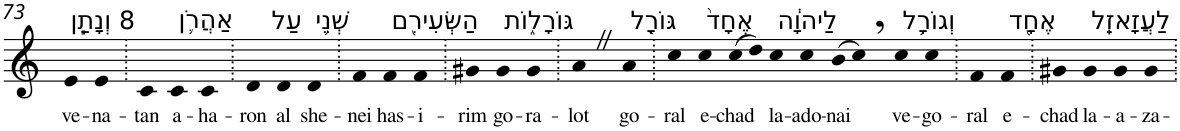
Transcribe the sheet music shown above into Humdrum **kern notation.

**kern	**text
*part1	*part1
*staff1	*staff1
*I"Piano	*
*I'Pno	*
!!LO:PB:g=z
*clefG2	*
*k[]	*
=73	=73
!LO:TX:a:t=8 וְנָתַ֧ן	!
!	!LO:LY:b
4e	ve-
!	!LO:LY:b
4e	-na-
=74.	=74.
!	!LO:LY:b
4c	-tan
!LO:TX:a:t=אַהֲרֹ֛ן	!
!	!LO:LY:b
4c	a-
!	!LO:LY:b
4c	-ha-
=75.	=75.
!	!LO:LY:b
4d	-ron
!LO:TX:a:t=עַל	!
!	!LO:LY:b
4d	al
!LO:TX:a:t=שְׁנֵ֥י	!
!	!LO:LY:b
4d	she-
=76.	=76.
!	!LO:LY:b
4f	-nei
!LO:TX:a:t=הַשְּׂעִירִ֖ם	!
!	!LO:LY:b
4f	has-
!	!LO:LY:b
4f	-i-
=77.	=77.
!	!LO:LY:b
4g#X	-rim
!LO:TX:a:t=גּוֹרָל֑וֹת	!
!	!LO:LY:b
4g#	go-
!	!LO:LY:b
4g#	-ra-
=78.	=78.
!	!LO:LY:b
4aZ	-lot
!LO:TX:a:t=גּוֹרָ֤ל	!
!	!LO:LY:b
4a	go-
=79.	=79.
!	!LO:LY:b
4cc	-ral
!LO:TX:a:t=אֶחָד֙	!
!	!LO:LY:b
4cc	e-
!	!LO:LY:b
(>8cc	-chad
8dd)	.
!LO:TX:a:t=לַיהוָ֔ה	!
!	!LO:LY:b
4cc	la-
!	!LO:LY:b
4cc	-ado-
!	!LO:LY:b
(>8b	-nai
8cc,)	.
!LO:TX:a:t=וְגוֹרָ֥ל	!
!	!LO:LY:b
4cc	ve-
!	!LO:LY:b
4cc	-go-
=80.	=80.
!	!LO:LY:b
4f	-ral
!LO:TX:a:t=אֶחָ֖ד	!
!	!LO:LY:b
4f	e-
=81.	=81.
!	!LO:LY:b
4g#X	-chad
!LO:TX:a:t=לַעֲזָאזֵֽל	!
!	!LO:LY:b
4g#	la-
!	!LO:LY:b
4g#	-a-
!	!LO:LY:b
4g#	-za-
=.	=.
*-	*-
